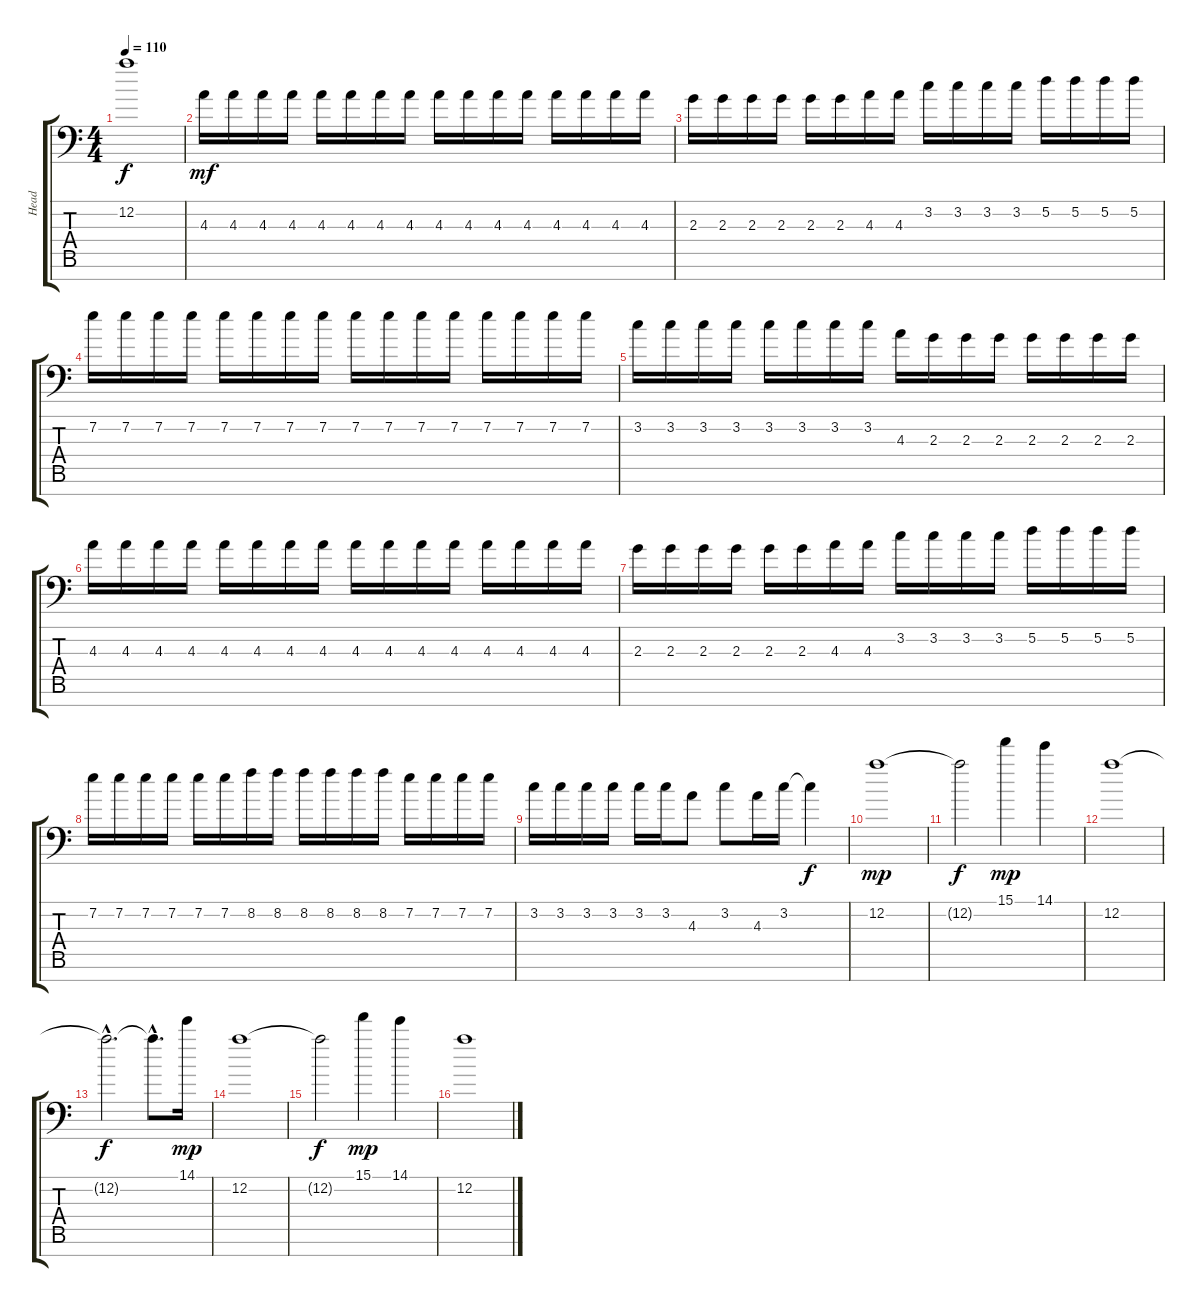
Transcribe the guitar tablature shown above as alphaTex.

\track ("Head" "Head") {instrument overdrivenguitar}
\staff {score tabs}
\tuning (D4 A3 F3 C3 G2 D2 A1) {hide}
\ts (4 4)
\tempo 110
\clef f4
\ks c
12.2{t}.1{dy f instrument sitar} |
4.3.16{dy mf instrument distortionguitar} 4.3.16 4.3.16 4.3.16 4.3.16 4.3.16 4.3.16 4.3.16 4.3.16 4.3.16 4.3.16 4.3.16 4.3.16 4.3.16 4.3.16 4.3.16 |
2.3.16{instrument distortionguitar} 2.3.16 2.3.16 2.3.16 2.3.16 2.3.16 4.3.16 4.3.16 3.2.16 3.2.16 3.2.16 3.2.16 5.2.16 5.2.16 5.2.16 5.2.16 |
7.2.16{instrument distortionguitar} 7.2.16 7.2.16 7.2.16 7.2.16 7.2.16 7.2.16 7.2.16 7.2.16 7.2.16 7.2.16 7.2.16 7.2.16 7.2.16 7.2.16 7.2.16 |
3.2.16{instrument distortionguitar} 3.2.16 3.2.16 3.2.16 3.2.16 3.2.16 3.2.16 3.2.16 4.3.16 2.3.16 2.3.16 2.3.16 2.3.16 2.3.16 2.3.16 2.3.16 |
4.3.16{instrument distortionguitar} 4.3.16 4.3.16 4.3.16 4.3.16 4.3.16 4.3.16 4.3.16 4.3.16 4.3.16 4.3.16 4.3.16 4.3.16 4.3.16 4.3.16 4.3.16 |
2.3.16{instrument distortionguitar} 2.3.16 2.3.16 2.3.16 2.3.16 2.3.16 4.3.16 4.3.16 3.2.16 3.2.16 3.2.16 3.2.16 5.2.16 5.2.16 5.2.16 5.2.16 |
7.2.16{instrument distortionguitar} 7.2.16 7.2.16 7.2.16 7.2.16 7.2.16 8.2.16 8.2.16 8.2.16 8.2.16 8.2.16 8.2.16 7.2.16 7.2.16 7.2.16 7.2.16 |
3.2.16{instrument distortionguitar} 3.2.16 3.2.16 3.2.16 3.2.16 3.2.16 4.3.8 3.2.8 4.3.16 3.2.16 3.2{t}.4{dy f} |
12.2.1{dy mp instrument sitar} |
12.2{t}.2{dy f} 15.1.4{dy mp instrument sitar} 14.1.4 |
12.2.1{instrument sitar} |
12.2{hac t}.2{d dy f instrument sitar} 12.2{hac t}.8{d} 14.1.16{dy mp} |
12.2.1{instrument sitar} |
12.2{t}.2{dy f} 15.1.4{dy mp instrument sitar} 14.1.4 |
12.2.1{instrument sitar}
